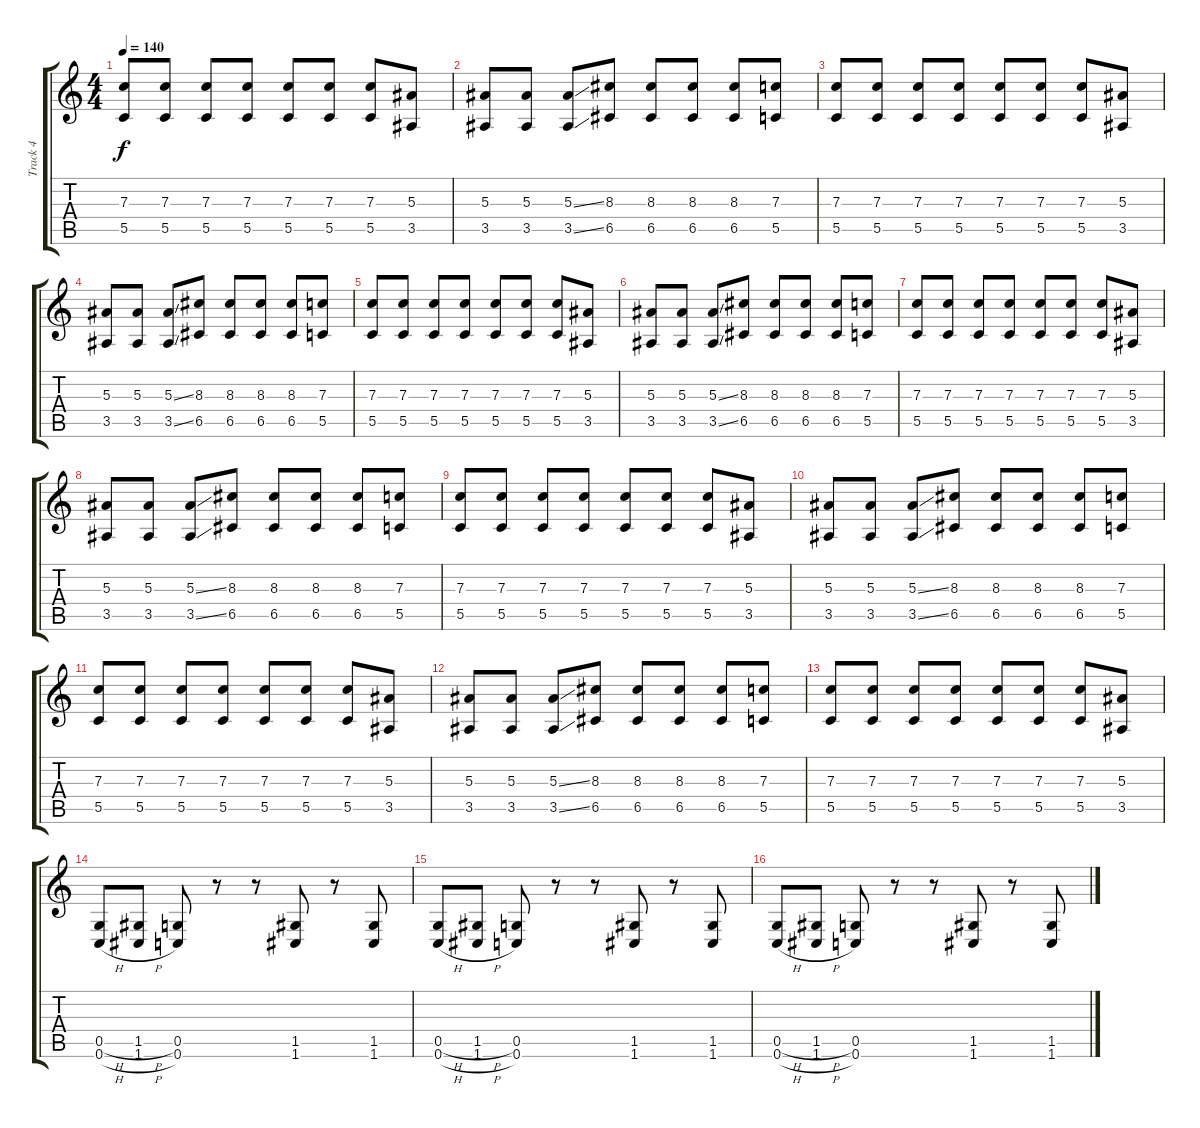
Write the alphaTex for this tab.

\track ("Track 4" "Track 4") {instrument distortionguitar}
\staff {score tabs}
\tuning (D4 A3 F3 C3 G2 C2) {hide}
\ts (4 4)
\tempo 140
\clef g2
\ks c
(7.3 5.5).8{dy f} (7.3 5.5).8 (7.3 5.5).8 (7.3 5.5).8 (7.3 5.5).8 (7.3 5.5).8 (7.3 5.5).8 (5.3 3.5).8 |
(5.3 3.5).8 (5.3 3.5).8 (5.3{ss} 3.5{ss}).8 (8.3 6.5).8 (8.3 6.5).8 (8.3 6.5).8 (8.3 6.5).8 (7.3 5.5).8 |
(7.3 5.5).8 (7.3 5.5).8 (7.3 5.5).8 (7.3 5.5).8 (7.3 5.5).8 (7.3 5.5).8 (7.3 5.5).8 (5.3 3.5).8 |
(5.3 3.5).8 (5.3 3.5).8 (5.3{ss} 3.5{ss}).8 (8.3 6.5).8 (8.3 6.5).8 (8.3 6.5).8 (8.3 6.5).8 (7.3 5.5).8 |
(7.3 5.5).8 (7.3 5.5).8 (7.3 5.5).8 (7.3 5.5).8 (7.3 5.5).8 (7.3 5.5).8 (7.3 5.5).8 (5.3 3.5).8 |
(5.3 3.5).8 (5.3 3.5).8 (5.3{ss} 3.5{ss}).8 (8.3 6.5).8 (8.3 6.5).8 (8.3 6.5).8 (8.3 6.5).8 (7.3 5.5).8 |
(7.3 5.5).8 (7.3 5.5).8 (7.3 5.5).8 (7.3 5.5).8 (7.3 5.5).8 (7.3 5.5).8 (7.3 5.5).8 (5.3 3.5).8 |
(5.3 3.5).8 (5.3 3.5).8 (5.3{ss} 3.5{ss}).8 (8.3 6.5).8 (8.3 6.5).8 (8.3 6.5).8 (8.3 6.5).8 (7.3 5.5).8 |
(7.3 5.5).8 (7.3 5.5).8 (7.3 5.5).8 (7.3 5.5).8 (7.3 5.5).8 (7.3 5.5).8 (7.3 5.5).8 (5.3 3.5).8 |
(5.3 3.5).8 (5.3 3.5).8 (5.3{ss} 3.5{ss}).8 (8.3 6.5).8 (8.3 6.5).8 (8.3 6.5).8 (8.3 6.5).8 (7.3 5.5).8 |
(7.3 5.5).8 (7.3 5.5).8 (7.3 5.5).8 (7.3 5.5).8 (7.3 5.5).8 (7.3 5.5).8 (7.3 5.5).8 (5.3 3.5).8 |
(5.3 3.5).8 (5.3 3.5).8 (5.3{ss} 3.5{ss}).8 (8.3 6.5).8 (8.3 6.5).8 (8.3 6.5).8 (8.3 6.5).8 (7.3 5.5).8 |
(7.3 5.5).8 (7.3 5.5).8 (7.3 5.5).8 (7.3 5.5).8 (7.3 5.5).8 (7.3 5.5).8 (7.3 5.5).8 (5.3 3.5).8 |
(0.5{h} 0.6{h}).8 (1.5{h} 1.6{h}).8 (0.5 0.6).8 r.8 r.8 (1.5 1.6).8 r.8 (1.5 1.6).8 |
(0.5{h} 0.6{h}).8 (1.5{h} 1.6{h}).8 (0.5 0.6).8 r.8 r.8 (1.5 1.6).8 r.8 (1.5 1.6).8 |
(0.5{h} 0.6{h}).8 (1.5{h} 1.6{h}).8 (0.5 0.6).8 r.8 r.8 (1.5 1.6).8 r.8 (1.5 1.6).8
